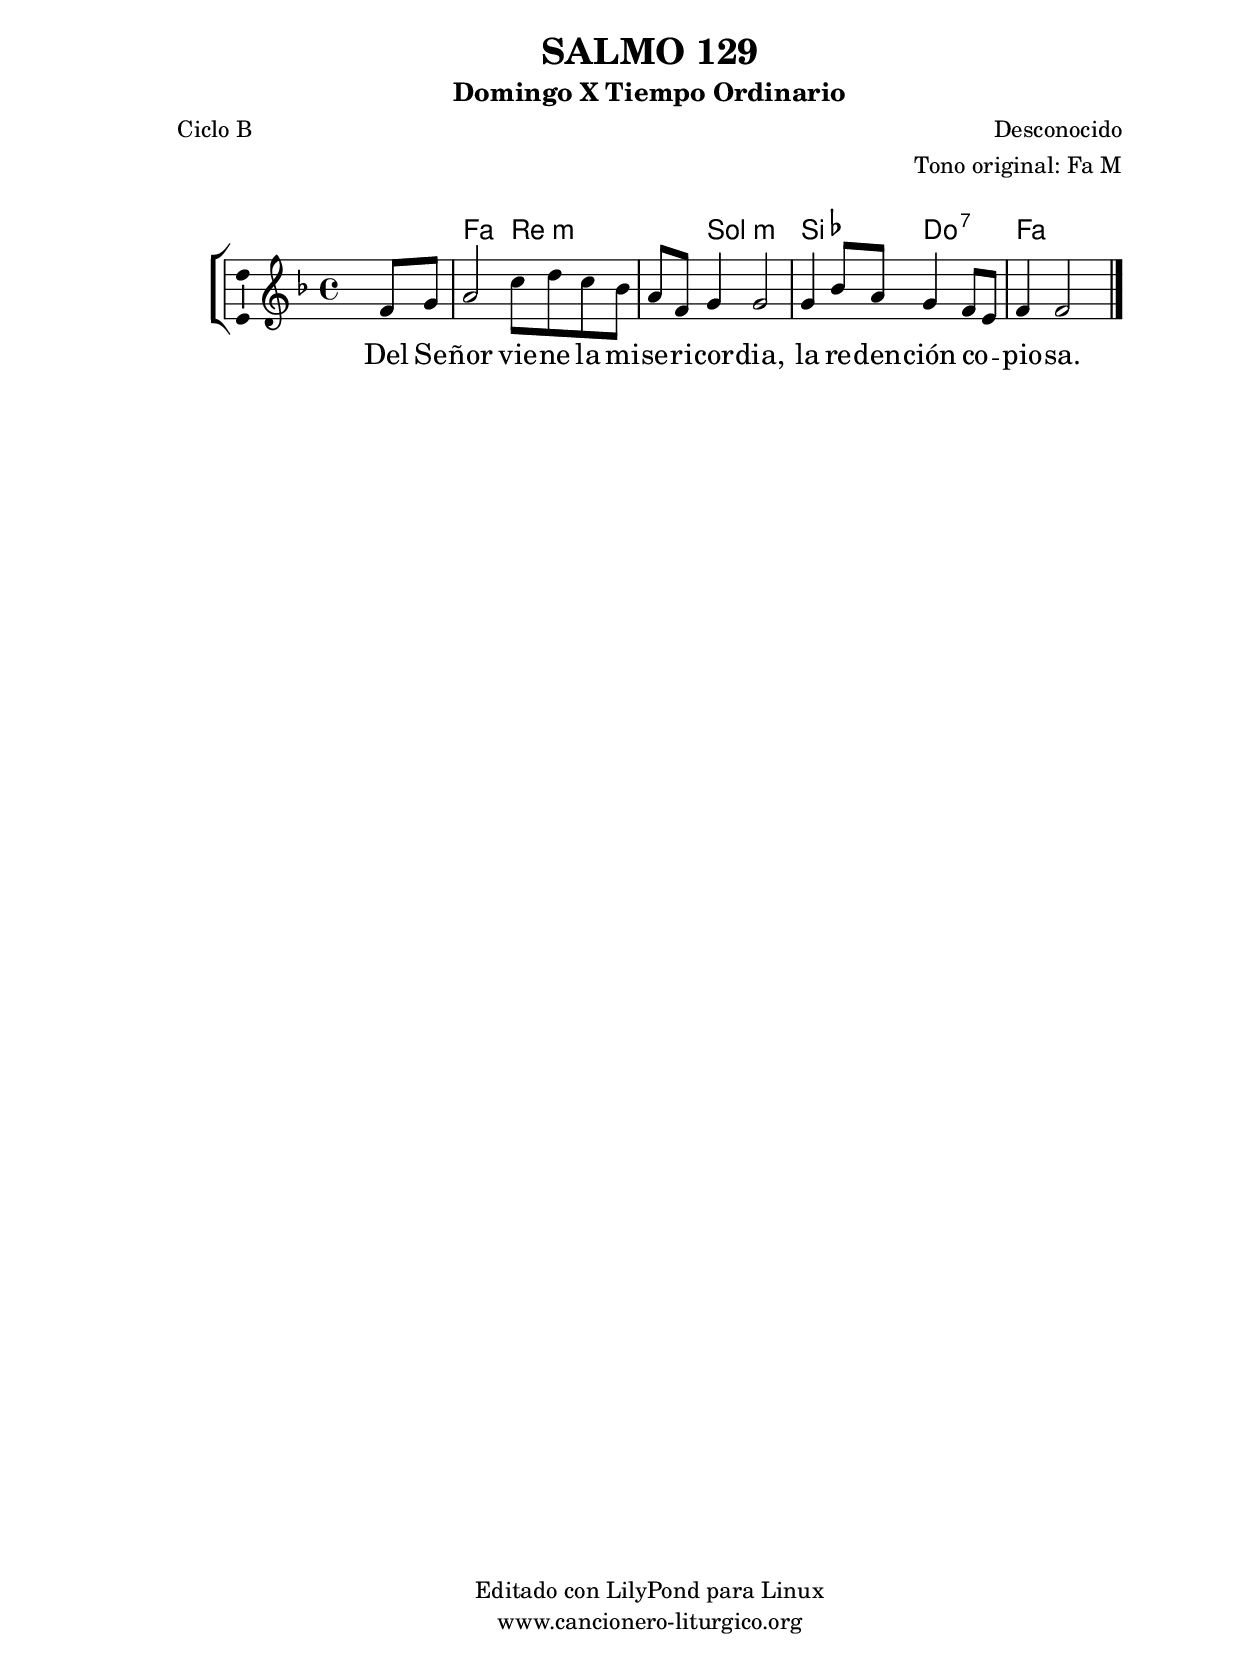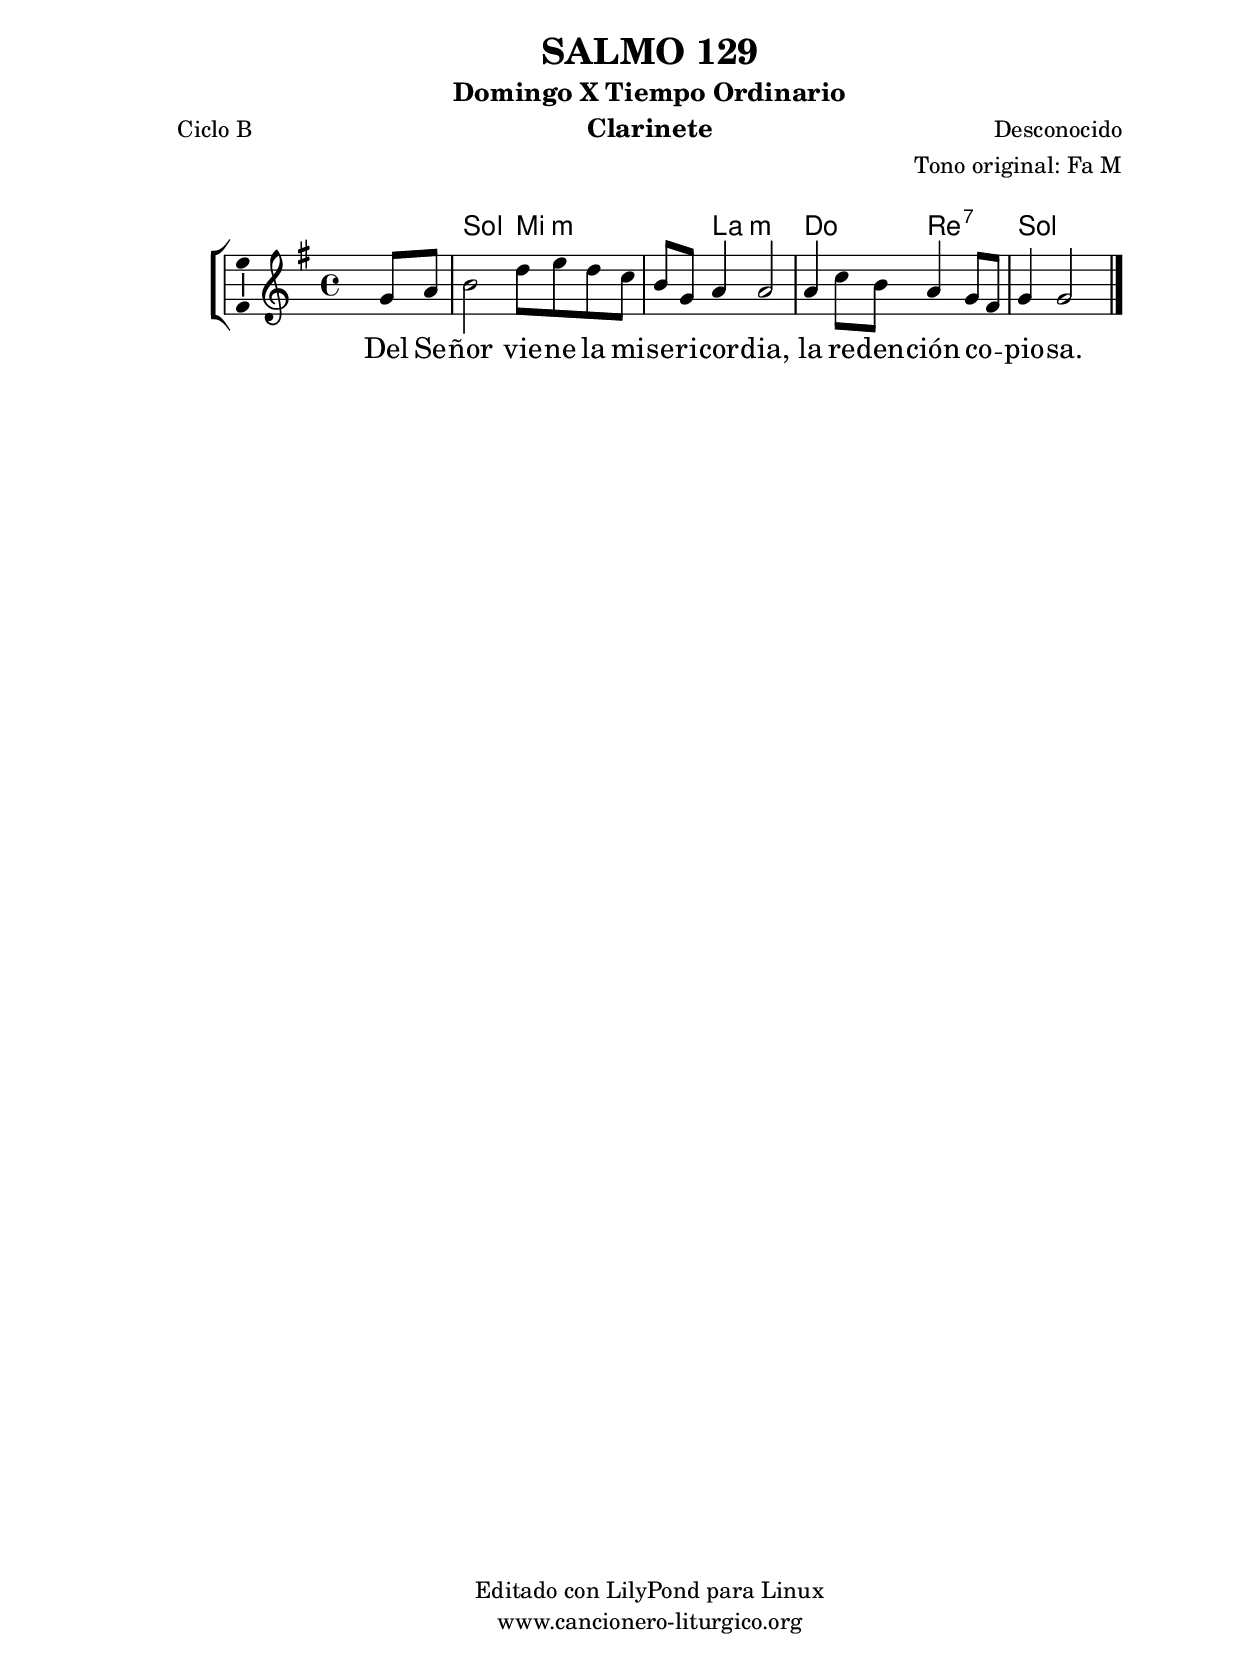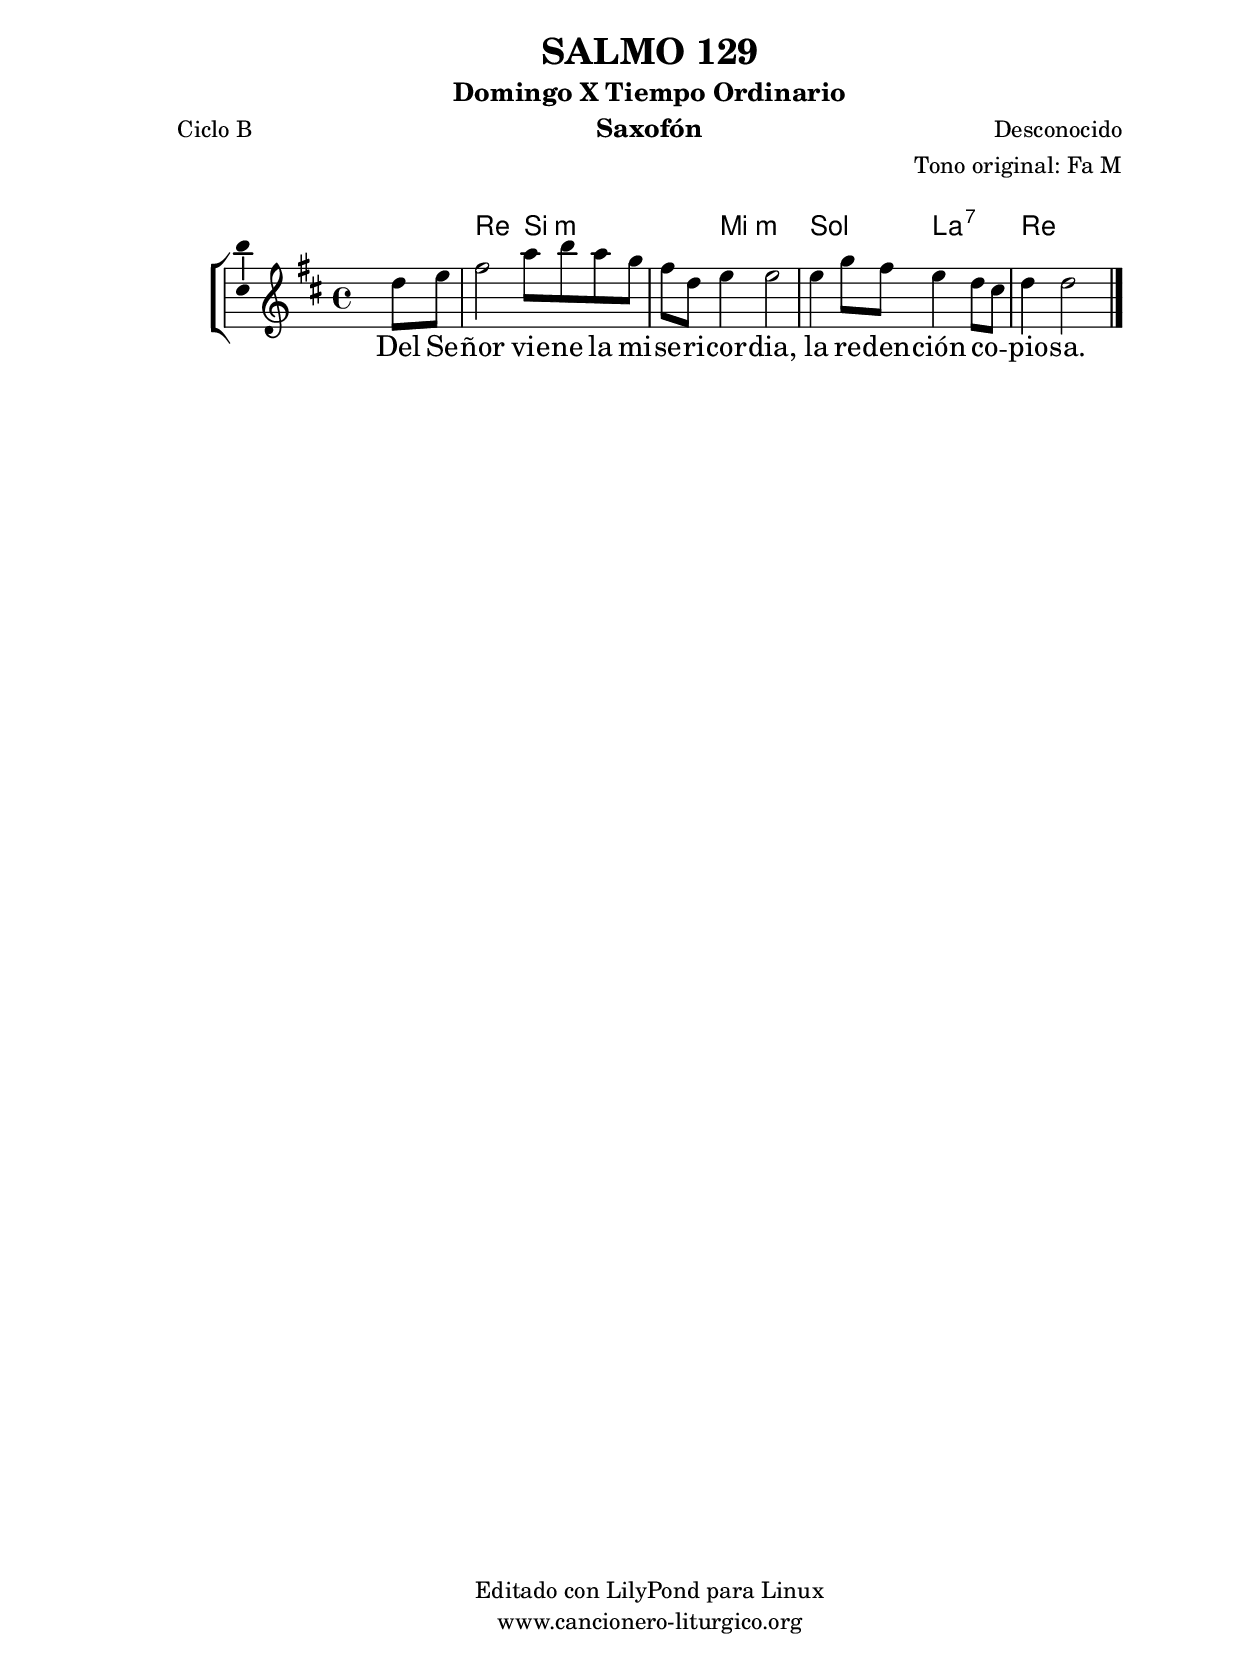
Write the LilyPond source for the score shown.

%
%para convertir .midi en .wav:
%timidity filename.midi -Ow -o finename.wav
%
%
%Para convertir de .wav a .mp3:
%lame -h -m j filename.wav
%
%
%para escuchar el midi:
%timidity nombrefichero.midi
%


%versión de lilypond para la que se ha escrito esta partitura:
\version "2.16.0"

	%Tamaño papel
	#(set-default-paper-size "a4")
	%Tamaño partitura
	#(set-global-staff-size 20)
	%No responde al pulsar sobre una nota
	#(ly:set-option 'point-and-click #f)

%parámetros del encabezamiento:
\header {
	title = "SALMO 129"
	subtitle = "Domingo X Tiempo Ordinario"
	composer = "Desconocido"
	poet = "Ciclo B"
	meter = ""
	arranger = "Tono original: Fa M"
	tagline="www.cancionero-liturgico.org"
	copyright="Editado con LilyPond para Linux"
	}

%parámetros asociados al papel:
\paper  {
	oddHeaderMarkup = \markup {\fill-line { \on-the-fly #not-first-page \fromproperty #'header:title \on-the-fly #not-first-page \fromproperty #'header:composer }}
	evenHeaderMarkup = \markup {\fill-line { \fromproperty #'header:composer \fromproperty #'header:title }}
	#(set-paper-size "a4")
	print-page-number = ##f
	first-page-number = 1
	print-first-page-number = ##f
%	head-separation = 3.0 \cm
	top-margin = 2.0 \cm
	bottom-margin = 0.5\cm
%%%	bottom-margin = -1.0\cm
	left-margin = 3.0 \cm
	line-width = 16.0 \cm 
	indent = 8\mm
	interscoreline = 2.\mm
	between-system-space = 15\mm
%	para que las partituras no llenen la hoja:
	ragged-bottom = ##t
%	idem para la última hoja:
	ragged-last-bottom = ##f
%	para que las partituras llenen el ancho del papel:
	ragged-last = ##f
	after-title-space = 2.5 \cm
%page-count=1
%system-count=1

	%Flexible Vertical Spacing
%	markup-markup-spacing =
%	#'((basic-distance . 15) (minimum-distance . 15) (padding . 3))
	markup-system-spacing =
	#'((basic-distance . 15) (minimum-distance . 15) (padding . 3))
	system-system-spacing =
	#'((basic-distance . 15) (minimum-distance . 15) (padding . 3))
	score-system-spacing =
	#'((basic-distance . 15) (minimum-distance . 15) (padding . 5))
%	top-system-spacing = % header
%	#'((basic-distance . 8) (minimum-distance . 0) (padding . 3))
%	top-markup-spacing =
%	#'((basic-distance . 20) (minimum-distance . 20) (padding . 3))
	last-bottom-spacing = % footer
	#'((basic-distance . 5) (minimum-distance . 5) (padding . 3))
%	score-markup-spacing =
%	#'((basic-distance . 16) (minimum-distance . 13) (padding . 3))

	}


%parámetros que afectan a toda la partitura:
global =  {
	%clave de sol (G):
	\clef G
	%armadura:
%	\transpose f ees
	\key f \major
	\tempo 4=90
	\set Score.tempoHideNote = ##t
	}


acordes = {
	\italianChords
	\chordmode {
%	\transpose f ees
{

s1
%f2 d:m g4:m c2.:7 g4:m bes c2:7 f1
f2 d:m s4 g2.:m bes2 c:7 f1

	}
	}
}


melodia = 
%	\transpose f ees
{
	\relative c'{

\time 4/4

s2 s4 f8 g
a2 c8 d c bes
a8 f g4 g2
g4 bes8 a g4 f8 e
f4 f2 s4

	\bar "|."
	}
	}


texto = \lyricmode {
Del Se -- ñor vie -- ne la mi -- se -- ri -- cor -- dia,
la re -- den -- ción co -- _ pio -- sa.
	}


acordesStaff = \context ChordNames = acordesStaff <<
	\set chordChanges = ##t
	\acordes
	>>


vozStaff = \context Voice = vozStaff
\with {\consists "Ambitus_engraver"}
<<
%	\set Staff.instrumentName = ""
%	\set Staff.shortInstrumentName = ""
%	\set Staff.midiInstrument = #"clarinet"
%	\set Staff.midiInstrument = #"cello"
%	\set Staff.midiInstrument = #"flute"
	\set Staff.midiInstrument = #"electric guitar (jazz)"
%	\set Staff.midiInstrument = #"english horn"
%	\set Staff.midiInstrument = #"violin"
%	\set Staff.midiInstrument = #"glockenspiel"
	\set Staff.midiMinimumVolume = #0.7
	\set Staff.midiMaximumVolume = #0.9
	\global
	\melodia
	>>


textoStaff = \context Lyrics = textoStaff <<
	\lyricsto vozStaff \texto
	>>

\book {
	\score {
		\context ChoirStaff {
			\override StaffGroup.SystemStartBracket #'collapse-height = #1
			\override Score.SystemStartBar #'collapse-height = #1
			<<
			\acordesStaff
			\vozStaff
			\textoStaff
			>>
			}
		\layout {
	    		\context {
				\Lyrics
				\override LyricText #'font-size = #2
				}
	   		 \context {
				\Score
				%fontSize = #3
				\override StaffSymbol #'staff-space = #(magstep +3)
				%\override Beam #'thickness = #0.55
				%\override SpacingSpanner #'spacing-increment = #1.0
				%\override Slur #'height-limit = #1.5
				}
			}
		}
	\score {
		\unfoldRepeats
		\context ChoirStaff {
			<<
			\acordesStaff
			\vozStaff
			>>
			}
		\midi {
	  		\context {
	  			\Score
				tempoWholesPerMinute = #(ly:make-moment 70 4)
				}
			}
		}
	}

%Partitura para clarinete
#(define output-suffix "C")
\book {
	\header{
		instrument = "Clarinete"
		}
	\score {
		\context ChoirStaff {
			\override StaffGroup.SystemStartBracket #'collapse-height = #1
			\override Score.SystemStartBar #'collapse-height = #1
\transpose c d
			<<
			\acordesStaff
			\vozStaff
			\textoStaff
			>>
			}
		\layout {
	    		\context {
				\Lyrics
				\override LyricText #'font-size = #2
				}
	   		 \context {
				\Score
				%fontSize = #3
				\override StaffSymbol #'staff-space = #(magstep +3)
				%\override Beam #'thickness = #0.55
				%\override SpacingSpanner #'spacing-increment = #1.0
				%\override Slur #'height-limit = #1.5
				}
			}
		}
	}

%Partitura para saxofón
#(define output-suffix "S")
\book {
	\header{
		instrument = "Saxofón"
		}
	\score {
		\context ChoirStaff {
			\override StaffGroup.SystemStartBracket #'collapse-height = #1
			\override Score.SystemStartBar #'collapse-height = #1
\transpose c a
			<<
			\acordesStaff
			\vozStaff
			\textoStaff
			>>
			}
		\layout {
	    		\context {
				\Lyrics
				\override LyricText #'font-size = #2
				}
	   		 \context {
				\Score
				%fontSize = #3
				\override StaffSymbol #'staff-space = #(magstep +3)
				%\override Beam #'thickness = #0.55
				%\override SpacingSpanner #'spacing-increment = #1.0
				%\override Slur #'height-limit = #1.5
				}
			}
		}
	}

